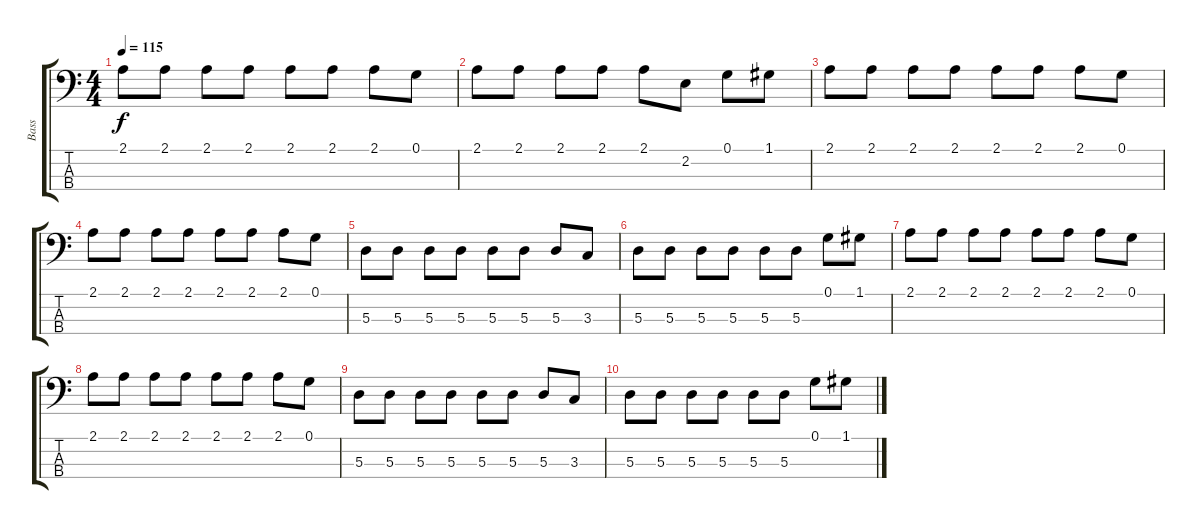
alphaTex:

\track ("Bass" "Bass") {instrument electricbasspick}
\staff {score tabs}
\tuning (G2 D2 A1 E1) {hide}
\ts (4 4)
\tempo 115
\clef f4
\ks c
2.1.8{dy f} 2.1.8 2.1.8 2.1.8 2.1.8 2.1.8 2.1.8 0.1.8 |
2.1.8 2.1.8 2.1.8 2.1.8 2.1.8 2.2.8 0.1.8 1.1.8 |
2.1.8 2.1.8 2.1.8 2.1.8 2.1.8 2.1.8 2.1.8 0.1.8 |
2.1.8 2.1.8 2.1.8 2.1.8 2.1.8 2.1.8 2.1.8 0.1.8 |
5.3.8 5.3.8 5.3.8 5.3.8 5.3.8 5.3.8 5.3.8 3.3.8 |
5.3.8 5.3.8 5.3.8 5.3.8 5.3.8 5.3.8 0.1.8 1.1.8 |
2.1.8 2.1.8 2.1.8 2.1.8 2.1.8 2.1.8 2.1.8 0.1.8 |
2.1.8 2.1.8 2.1.8 2.1.8 2.1.8 2.1.8 2.1.8 0.1.8 |
5.3.8 5.3.8 5.3.8 5.3.8 5.3.8 5.3.8 5.3.8 3.3.8 |
5.3.8 5.3.8 5.3.8 5.3.8 5.3.8 5.3.8 0.1.8 1.1.8
